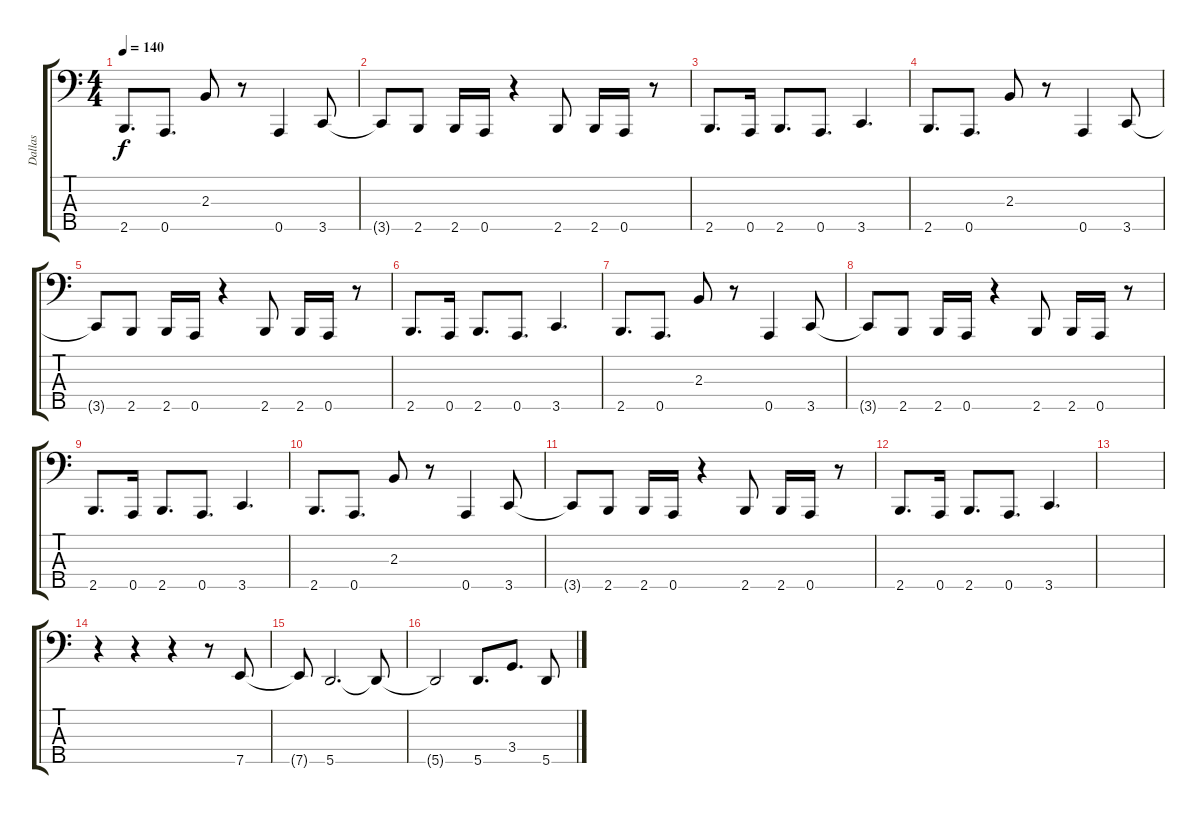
\track ("Dallas" "Dallas") {instrument electricbasspick}
\staff {score tabs}
\tuning (G2 D2 A1 E1 A0) {hide}
\ts (4 4)
\tempo 140
\clef f4
\ks c
2.5.8{d dy f} 0.5.8{d} 2.3.8 r.8 0.5.4 3.5.8 |
3.5{t}.8 2.5.8 2.5.16 0.5.16 r.4 2.5.8 2.5.16 0.5.16 r.8 |
2.5.8{d} 0.5.16 2.5.8{d} 0.5.8{d} 3.5.4{d} |
2.5.8{d} 0.5.8{d} 2.3.8 r.8 0.5.4 3.5.8 |
3.5{t}.8 2.5.8 2.5.16 0.5.16 r.4 2.5.8 2.5.16 0.5.16 r.8 |
2.5.8{d} 0.5.16 2.5.8{d} 0.5.8{d} 3.5.4{d} |
2.5.8{d} 0.5.8{d} 2.3.8 r.8 0.5.4 3.5.8 |
3.5{t}.8 2.5.8 2.5.16 0.5.16 r.4 2.5.8 2.5.16 0.5.16 r.8 |
2.5.8{d} 0.5.16 2.5.8{d} 0.5.8{d} 3.5.4{d} |
2.5.8{d} 0.5.8{d} 2.3.8 r.8 0.5.4 3.5.8 |
3.5{t}.8 2.5.8 2.5.16 0.5.16 r.4 2.5.8 2.5.16 0.5.16 r.8 |
2.5.8{d} 0.5.16 2.5.8{d} 0.5.8{d} 3.5.4{d} |
|
r.4 r.4 r.4 r.8 7.5.8 |
7.5{t}.8 5.5.2{d} 5.5{t}.8 |
5.5{t}.2 5.5.8{d} 3.4.8{d} 5.5.8
